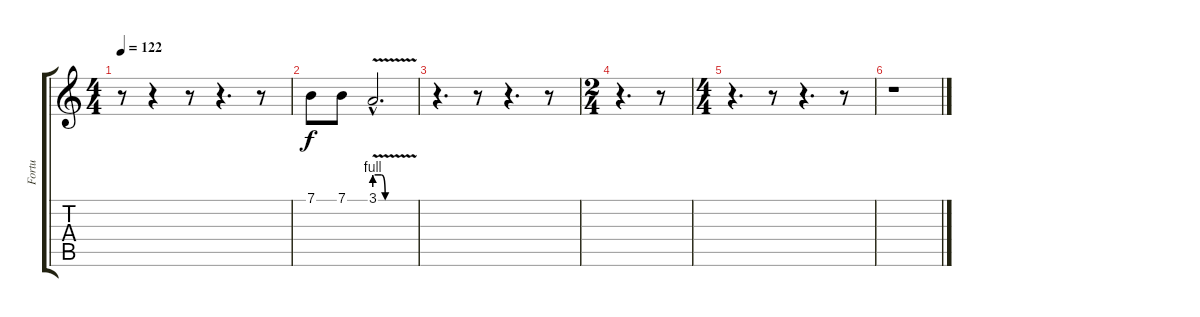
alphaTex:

\track ("Fortu" "Fortu") {instrument lead6voice}
\staff {score tabs}
\tuning (E4 B3 G3 D3 A2 E2) {hide}
\ts (4 4)
\tempo 122
\clef g2
\ks c
r.8{dy f} r.4 r.8 r.4{d} r.8 |
7.1.8 7.1.8 3.1{be (custom 0 4 10 4 16 0 20 0 26 0 30 0 40 0 60 0) v hac}.2{d} |
r.4{d} r.8 r.4{d} r.8 |
\ts (2 4)
r.4{d} r.8 |
\ts (4 4)
r.4{d} r.8 r.4{d} r.8 |
r.1
